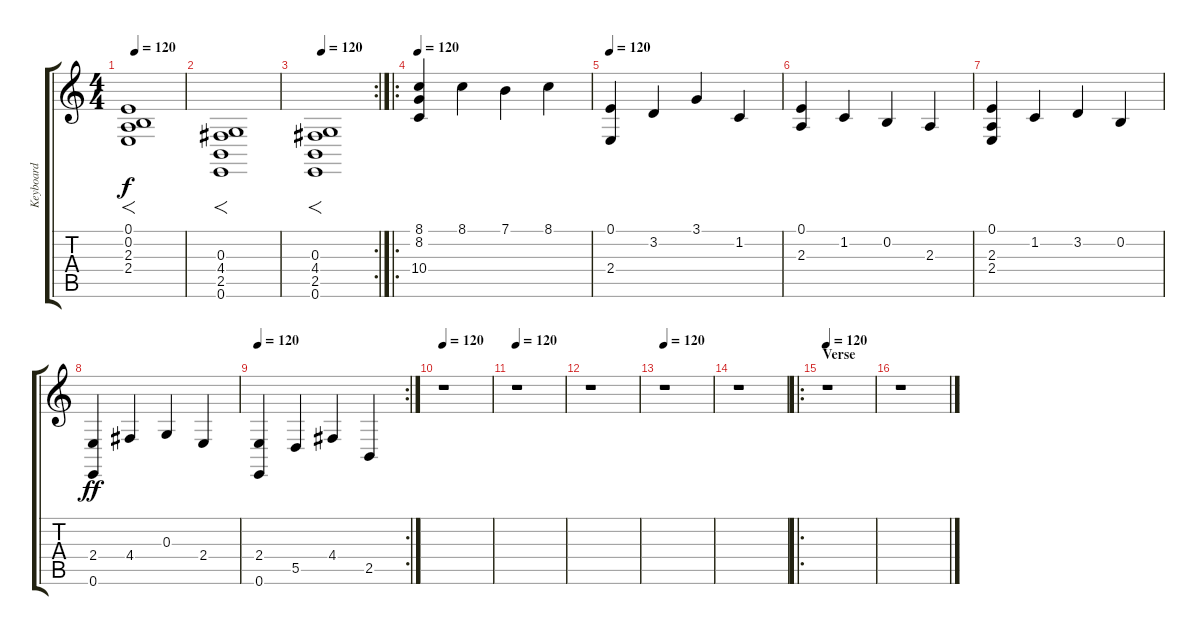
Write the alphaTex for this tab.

\track ("Keyboard" "Keyboard") {instrument lead1square}
\staff {score tabs}
\tuning (E4 B3 G3 D3 A2 E2) {hide}
\ts (4 4)
\tempo 120
\clef g2
\ks c
(0.1 0.2 2.3 2.4).1{f dy f} |
(0.3 4.4 2.5 0.6).1{f} |
\rc 2
\tempo 120
(0.3 4.4 2.5 0.6).1{f} |
\ro
\tempo 120
(8.1 8.2 10.4).4 8.1.4 7.1.4 8.1.4 |
\tempo 120
(0.1 2.4).4 3.2.4 3.1.4 1.2.4 |
(0.1 2.3).4 1.2.4 0.2.4 2.3.4 |
(0.1 2.3 2.4).4 1.2.4 3.2.4 0.2.4 |
(2.4 0.6).4{dy ff} 4.4.4 0.3.4 2.4.4 |
\rc 2
\tempo 120
(2.4 0.6).4 5.5.4 4.4.4 2.5.4 |
\tempo 120
r.1 |
\tempo 120
r.1 |
r.1 |
\tempo 120
r.1 |
r.1 |
\ro
\section ("" "Verse")
\tempo 120
r.1 |
r.1
